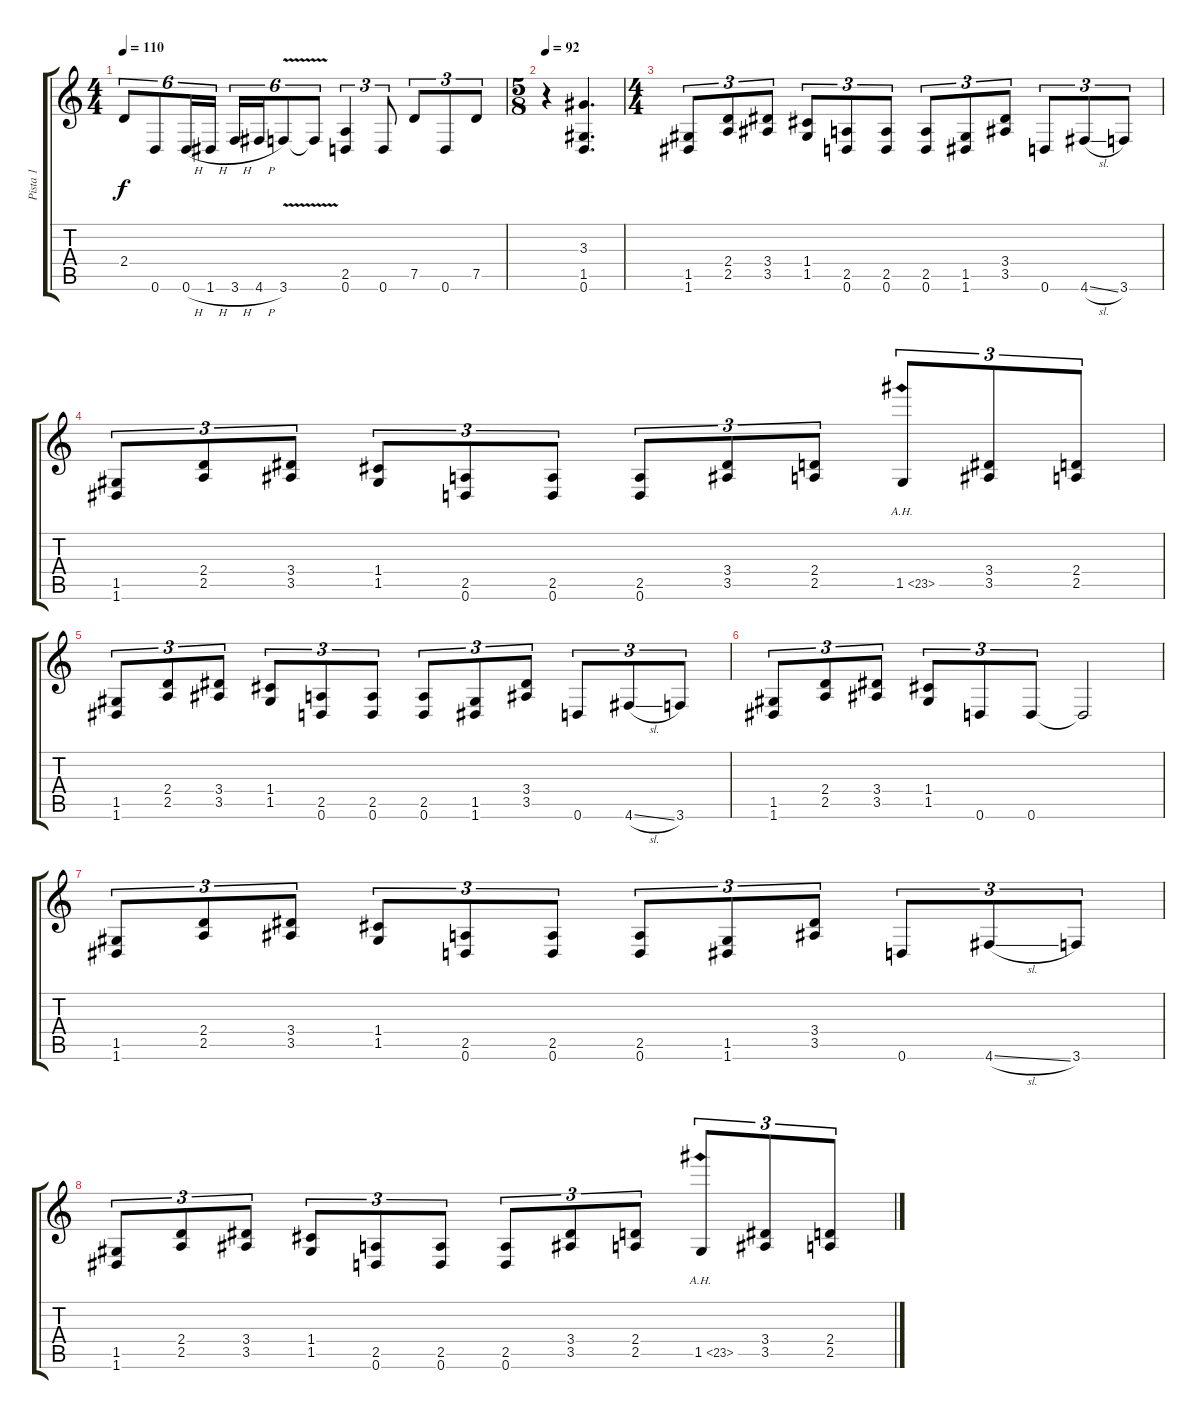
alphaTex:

\track ("Pista 1" "Pista 1") {instrument distortionguitar}
\staff {score tabs}
\tuning (D4 A3 F3 C3 G2 D2) {hide}
\ts (4 4)
\tempo 110
\clef g2
\ks c
2.4.8{tu (6 4) dy f} 0.6.8{tu (6 4)} 0.6{h}.16{tu (6 4)} 1.6{h}.16{tu (6 4)} 3.6{h}.16{tu (6 4)} 4.6{h}.16{tu (6 4)} 3.6{v}.8{tu (6 4)} 3.6{v t}.8{tu (6 4)} (2.5 0.6).4{tu (3 2)} 0.6.8{tu (3 2)} 7.5.8{tu (3 2)} 0.6.8{tu (3 2)} 7.5.8{tu (3 2)} |
\ts (5 8)
\tempo 92
r.4 (3.3 1.5 0.6).4{d} |
\ts (4 4)
(1.5 1.6).8{tu (3 2)} (2.4 2.5).8{tu (3 2)} (3.4 3.5).8{tu (3 2)} (1.4 1.5).8{tu (3 2)} (2.5 0.6).8{tu (3 2)} (2.5 0.6).8{tu (3 2)} (2.5 0.6).8{tu (3 2)} (1.5 1.6).8{tu (3 2)} (3.4 3.5).8{tu (3 2)} 0.6.8{tu (3 2)} 4.6{sl}.8{tu (3 2)} 3.6.8{tu (3 2)} |
(1.5 1.6).8{tu (3 2)} (2.4 2.5).8{tu (3 2)} (3.4 3.5).8{tu (3 2)} (1.4 1.5).8{tu (3 2)} (2.5 0.6).8{tu (3 2)} (2.5 0.6).8{tu (3 2)} (2.5 0.6).8{tu (3 2)} (3.4 3.5).8{tu (3 2)} (2.4 2.5).8{tu (3 2)} 1.5{ah 22}.8{tu (3 2)} (3.4 3.5).8{tu (3 2)} (2.4 2.5).8{tu (3 2)} |
(1.5 1.6).8{tu (3 2)} (2.4 2.5).8{tu (3 2)} (3.4 3.5).8{tu (3 2)} (1.4 1.5).8{tu (3 2)} (2.5 0.6).8{tu (3 2)} (2.5 0.6).8{tu (3 2)} (2.5 0.6).8{tu (3 2)} (1.5 1.6).8{tu (3 2)} (3.4 3.5).8{tu (3 2)} 0.6.8{tu (3 2)} 4.6{sl}.8{tu (3 2)} 3.6.8{tu (3 2)} |
(1.5 1.6).8{tu (3 2)} (2.4 2.5).8{tu (3 2)} (3.4 3.5).8{tu (3 2)} (1.4 1.5).8{tu (3 2)} 0.6.8{tu (3 2)} 0.6.8{tu (3 2)} 0.6{t}.2 |
(1.5 1.6).8{tu (3 2)} (2.4 2.5).8{tu (3 2)} (3.4 3.5).8{tu (3 2)} (1.4 1.5).8{tu (3 2)} (2.5 0.6).8{tu (3 2)} (2.5 0.6).8{tu (3 2)} (2.5 0.6).8{tu (3 2)} (1.5 1.6).8{tu (3 2)} (3.4 3.5).8{tu (3 2)} 0.6.8{tu (3 2)} 4.6{sl}.8{tu (3 2)} 3.6.8{tu (3 2)} |
(1.5 1.6).8{tu (3 2)} (2.4 2.5).8{tu (3 2)} (3.4 3.5).8{tu (3 2)} (1.4 1.5).8{tu (3 2)} (2.5 0.6).8{tu (3 2)} (2.5 0.6).8{tu (3 2)} (2.5 0.6).8{tu (3 2)} (3.4 3.5).8{tu (3 2)} (2.4 2.5).8{tu (3 2)} 1.5{ah 22}.8{tu (3 2)} (3.4 3.5).8{tu (3 2)} (2.4 2.5).8{tu (3 2)}
